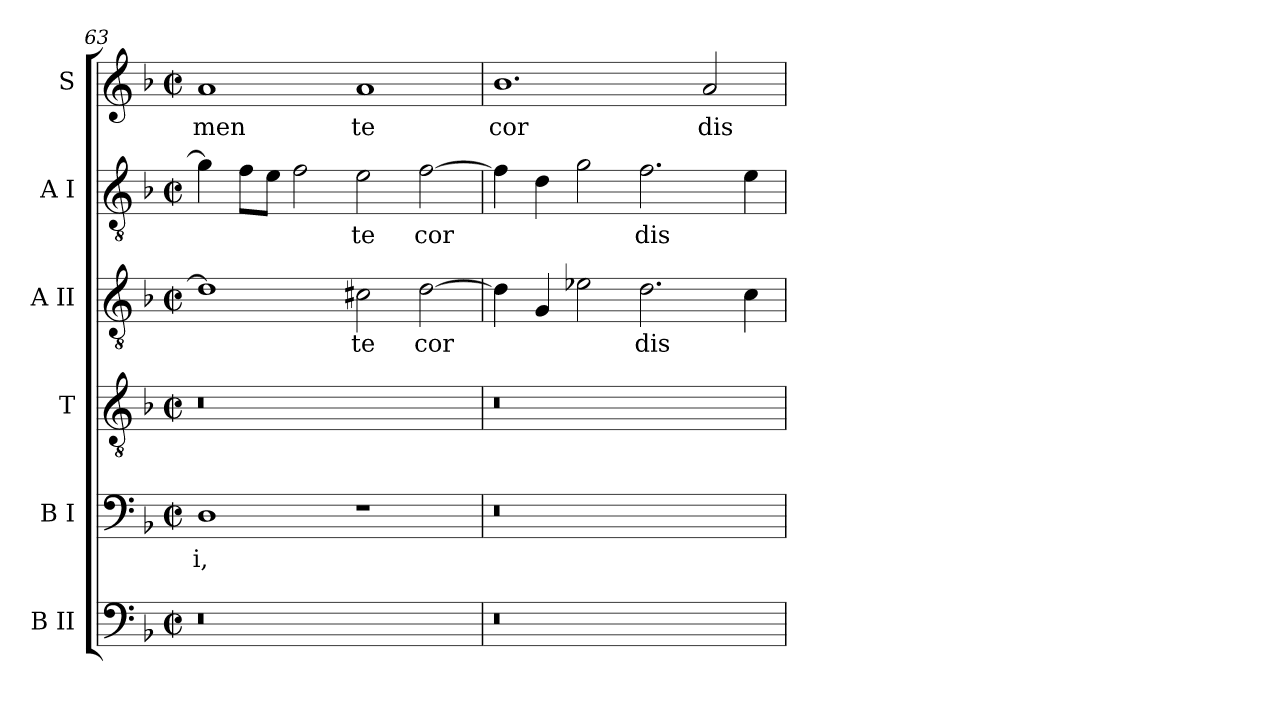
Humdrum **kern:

**kern	**kern	**text	**kern	**kern	**text	**kern	**text	**kern	**text
*part6	*part5	*part5	*part4	*part3	*part3	*part2	*part2	*part1	*part1
*staff6	*staff5	*staff5	*staff4	*staff3	*staff3	*staff2	*staff2	*staff1	*staff1
*I"B II	*I"B I	*	*I"T	*I"A II	*	*I"A I	*	*I"S	*
*I'B II	*I'B I	*	*I'T	*I'A II	*	*I'A I	*	*I'S	*
*clefF4	*clefF4	*	*clefGv2	*clefGv2	*	*clefGv2	*	*clefG2	*
*k[b-]	*k[b-]	*	*k[b-]	*k[b-]	*	*k[b-]	*	*k[b-]	*
*F:	*F:	*	*F:	*F:	*	*F:	*	*F:	*
*M2/2	*M2/2	*	*M2/2	*M2/2	*	*M2/2	*	*M2/2	*
*met(c|)	*met(c|)	*	*met(c|)	*met(c|)	*	*met(c|)	*	*met(c|)	*
=63	=63	=63	=63	=63	=63	=63	=63	=63	=63
!	!	!LO:LY:b:cj	!	!	!LO:LY:b:cj	!	!LO:LY:b:cj	!	!LO:LY:b:cj
0r	1D	-i,	0r	1d]	.	4g\]	--	1a	men
!	!	!	!	!	!	!	!LO:LY:b:cj	!	!
.	.	.	.	.	.	8f\L	--	.	.
!	!	!	!	!	!	!	!LO:LY:b:cj	!	!
.	.	.	.	.	.	8e\J	--	.	.
!	!	!	!	!	!	!	!LO:LY:b:cj	!	!
.	.	.	.	.	.	2f\	--	.	.
!	!	!	!	!	!LO:LY:b:cj	!	!LO:LY:b:cj	!	!LO:LY:b:cj
.	1r	.	.	2c#X\	te	2e\	-te	1a	te
!	!	!	!	!	!LO:LY:b:cj	!	!LO:LY:b:cj	!	!
.	.	.	.	[>2d\	cor	[>2f\	cor-	.	.
=64	=64	=64	=64	=64	=64	=64	=64	=64	=64
!	!	!	!	!	!LO:LY:b:cj	!	!LO:LY:b:cj	!	!LO:LY:b:cj
0r	0r	.	0r	4d\]	.	4f\]	--	1.b-	cor
!	!	!	!	!	!LO:LY:b:cj	!	!LO:LY:b:cj	!	!
.	.	.	.	4G/	.	4d\	--	.	.
!	!	!	!	!	!LO:LY:b:cj	!	!LO:LY:b:cj	!	!
.	.	.	.	2e-X\	.	2g\	--	.	.
!	!	!	!	!	!LO:LY:b:cj	!	!LO:LY:b:cj	!	!
.	.	.	.	2.d\	dis	2.f\	-dis	.	.
!	!	!	!	!	!	!	!	!	!LO:LY:b:cj
.	.	.	.	.	.	.	.	2a/	dis
!	!	!	!	!	!LO:LY:b:cj	!	!LO:LY:b:cj	!	!
.	.	.	.	4c\	.	4e\	.	.	.
=	=	=	=	=	=	=	=	=	=
*-	*-	*-	*-	*-	*-	*-	*-	*-	*-
